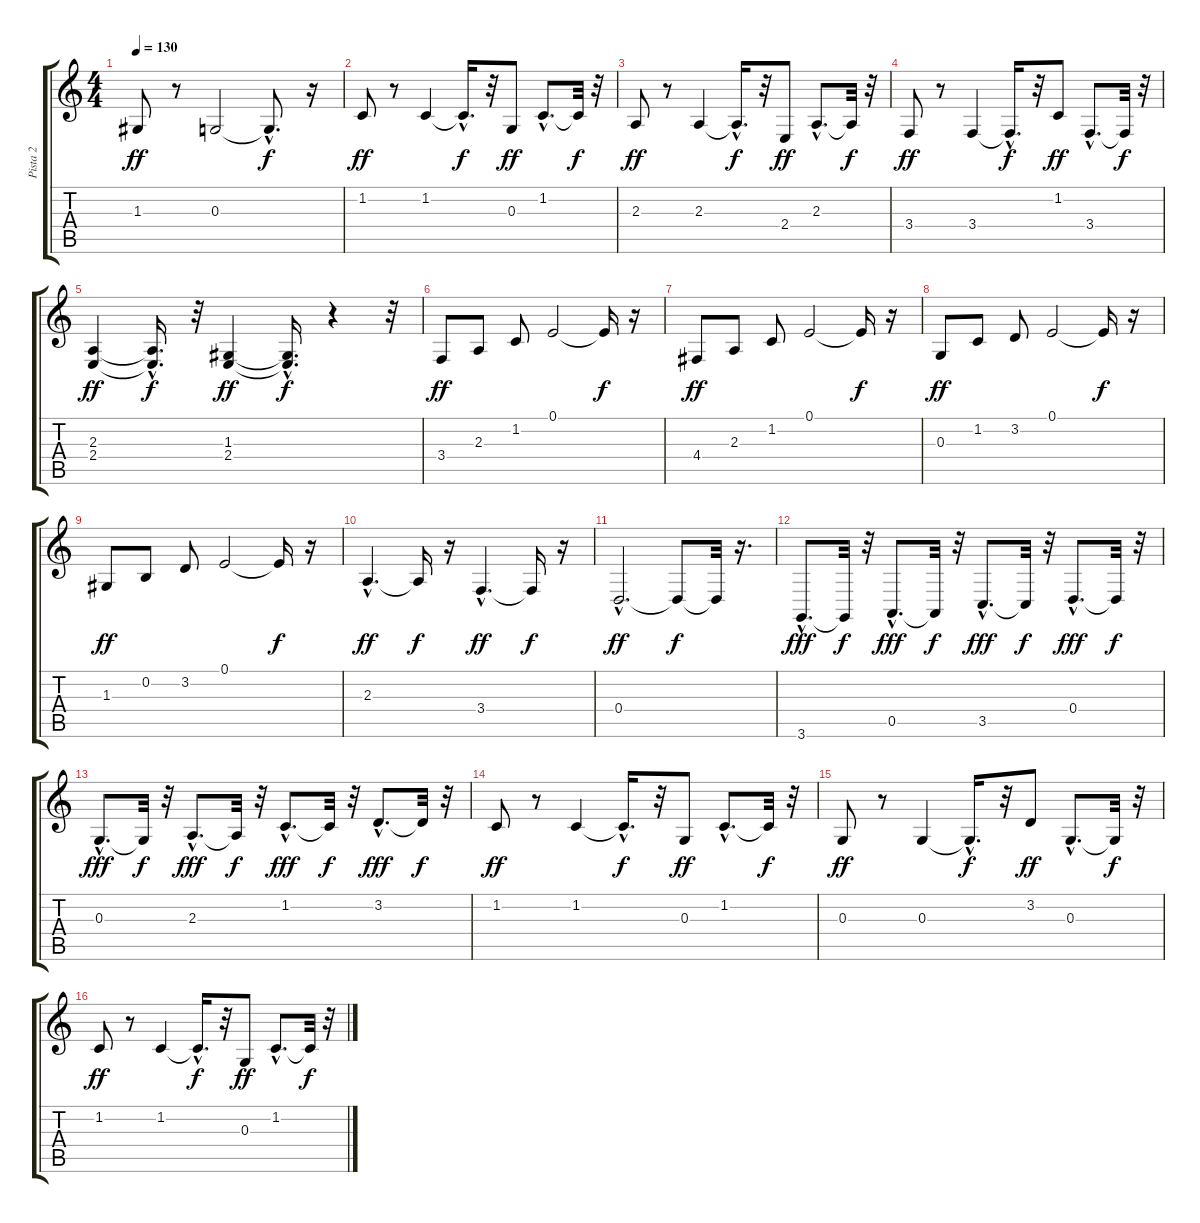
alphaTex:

\track ("Pista 2" "Pista 2") {instrument acousticgrandpiano}
\staff {score tabs}
\tuning (E4 B3 G3 D3 A2 E2) {hide}
\ts (4 4)
\tempo 130
\clef g2
\ks c
1.3.8{dy ff} r.8 0.3.2 0.3{hac t}.8{d dy f} r.16 |
1.2.8{dy ff} r.8 1.2.4 1.2{hac t}.16{d dy f} r.32 0.3.8{dy ff} 1.2{hac}.8{d} 1.2{t}.32{dy f} r.32 |
2.3.8{dy ff} r.8 2.3.4 2.3{hac t}.16{d dy f} r.32 2.4.8{dy ff} 2.3{hac}.8{d} 2.3{t}.32{dy f} r.32 |
3.4.8{dy ff} r.8 3.4.4 3.4{hac t}.16{d dy f} r.32 1.2.8{dy ff} 3.4{hac}.8{d} 3.4{t}.32{dy f} r.32 |
(2.3 2.4).4{dy ff} (2.3{hac t} 2.4{hac t}).16{d dy f} r.32 (1.3 2.4).4{dy ff} (1.3{hac t} 2.4{hac t}).16{d dy f} r.4 r.32 |
3.4.8{dy ff} 2.3.8 1.2.8 0.1.2 0.1{t}.16{dy f} r.16 |
4.4.8{dy ff} 2.3.8 1.2.8 0.1.2 0.1{t}.16{dy f} r.16 |
0.3.8{dy ff} 1.2.8 3.2.8 0.1.2 0.1{t}.16{dy f} r.16 |
1.3.8{dy ff} 0.2.8 3.2.8 0.1.2 0.1{t}.16{dy f} r.16 |
2.3{hac}.4{d dy ff} 2.3{t}.16{dy f} r.16 3.4{hac}.4{d dy ff} 3.4{t}.16{dy f} r.16 |
0.4{hac}.2{d dy ff} 0.4{t}.8{dy f} 0.4{t}.32 r.16{d} |
3.6{hac}.8{d dy fff} 3.6{t}.32{dy f} r.32 0.5{hac}.8{d dy fff} 0.5{t}.32{dy f} r.32 3.5{hac}.8{d dy fff} 3.5{t}.32{dy f} r.32 0.4{hac}.8{d dy fff} 0.4{t}.32{dy f} r.32 |
0.3{hac}.8{d dy fff} 0.3{t}.32{dy f} r.32 2.3{hac}.8{d dy fff} 2.3{t}.32{dy f} r.32 1.2{hac}.8{d dy fff} 1.2{t}.32{dy f} r.32 3.2{hac}.8{d dy fff} 3.2{t}.32{dy f} r.32 |
1.2.8{dy ff} r.8 1.2.4 1.2{hac t}.16{d dy f} r.32 0.3.8{dy ff} 1.2{hac}.8{d} 1.2{t}.32{dy f} r.32 |
0.3.8{dy ff} r.8 0.3.4 0.3{hac t}.16{d dy f} r.32 3.2.8{dy ff} 0.3{hac}.8{d} 0.3{t}.32{dy f} r.32 |
1.2.8{dy ff} r.8 1.2.4 1.2{hac t}.16{d dy f} r.32 0.3.8{dy ff} 1.2{hac}.8{d} 1.2{t}.32{dy f} r.32
